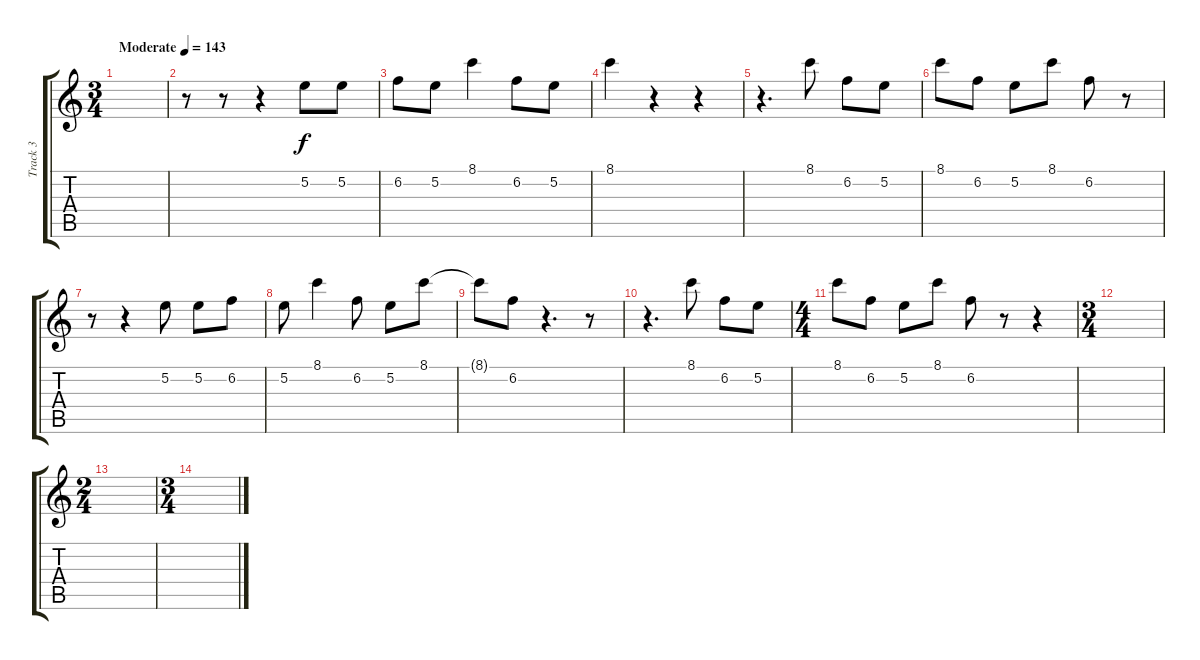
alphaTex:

\track ("Track 3" "Track 3") {instrument overdrivenguitar}
\staff {score tabs}
\tuning (E4 B3 G3 D3 A2 D2) {hide}
\ts (3 4)
\tempo (143 "Moderate")
\clef g2
\ks c
|
r.8 r.8 r.4 5.2.8 5.2.8 |
6.2.8 5.2.8 8.1.4 6.2.8 5.2.8 |
8.1.4 r.4 r.4 |
r.4{d} 8.1.8 6.2.8 5.2.8 |
8.1.8 6.2.8 5.2.8 8.1.8 6.2.8 r.8 |
r.8 r.4 5.2.8 5.2.8 6.2.8 |
5.2.8 8.1.4 6.2.8 5.2.8 8.1.8 |
8.1{t}.8 6.2.8 r.4{d} r.8 |
r.4{d} 8.1.8 6.2.8 5.2.8 |
\ts (4 4)
8.1.8 6.2.8 5.2.8 8.1.8 6.2.8 r.8 r.4 |
\ts (3 4)
|
\ts (2 4)
|
\ts (3 4)
